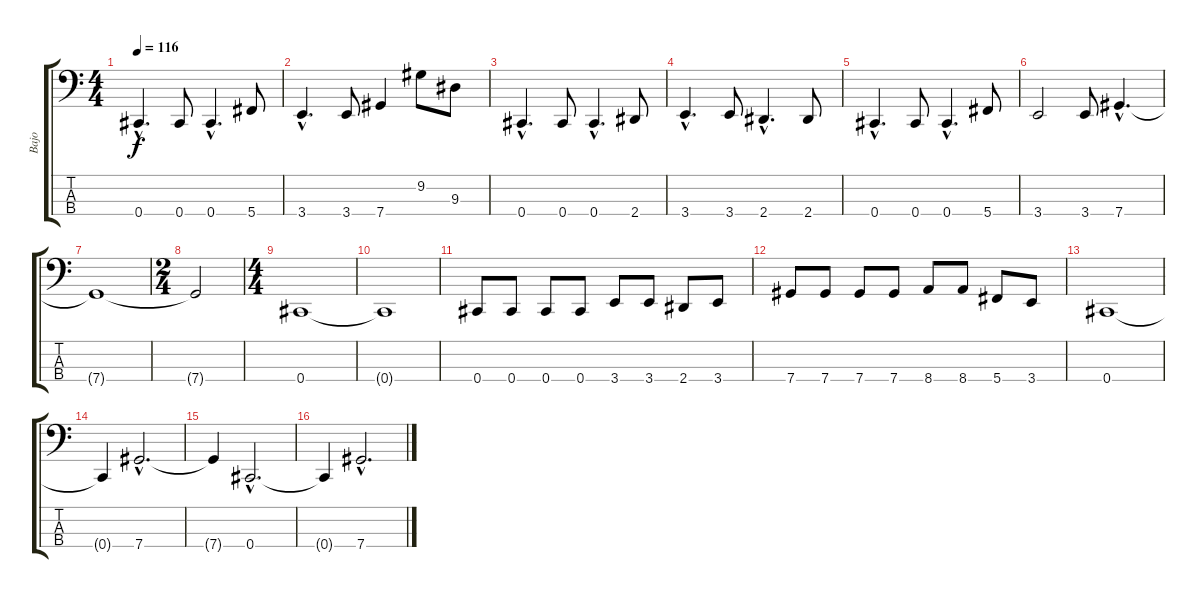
\track ("Bajo" "Bajo") {instrument electricbassfinger}
\staff {score tabs}
\tuning (E2 B1 Gb1 Db1) {hide}
\ts (4 4)
\tempo 116
\clef f4
\ks c
0.4{hac}.4{d dy f} 0.4.8 0.4{hac}.4{d} 5.4.8 |
3.4{hac}.4{d} 3.4.8 7.4.4 9.2.8 9.3.8 |
0.4{hac}.4{d} 0.4.8 0.4{hac}.4{d} 2.4.8 |
3.4{hac}.4{d} 3.4.8 2.4{hac}.4{d} 2.4.8 |
0.4{hac}.4{d} 0.4.8 0.4{hac}.4{d} 5.4.8 |
3.4.2 3.4.8 7.4{hac}.4{d} |
7.4{t}.1 |
\ts (2 4)
7.4{t}.2 |
\ts (4 4)
0.4.1 |
0.4{t}.1 |
0.4.8 0.4.8 0.4.8 0.4.8 3.4.8 3.4.8 2.4.8 3.4.8 |
7.4.8 7.4.8 7.4.8 7.4.8 8.4.8 8.4.8 5.4.8 3.4.8 |
0.4.1 |
0.4{t}.4 7.4{hac}.2{d} |
7.4{t}.4 0.4{hac}.2{d} |
0.4{t}.4 7.4{hac}.2{d}
